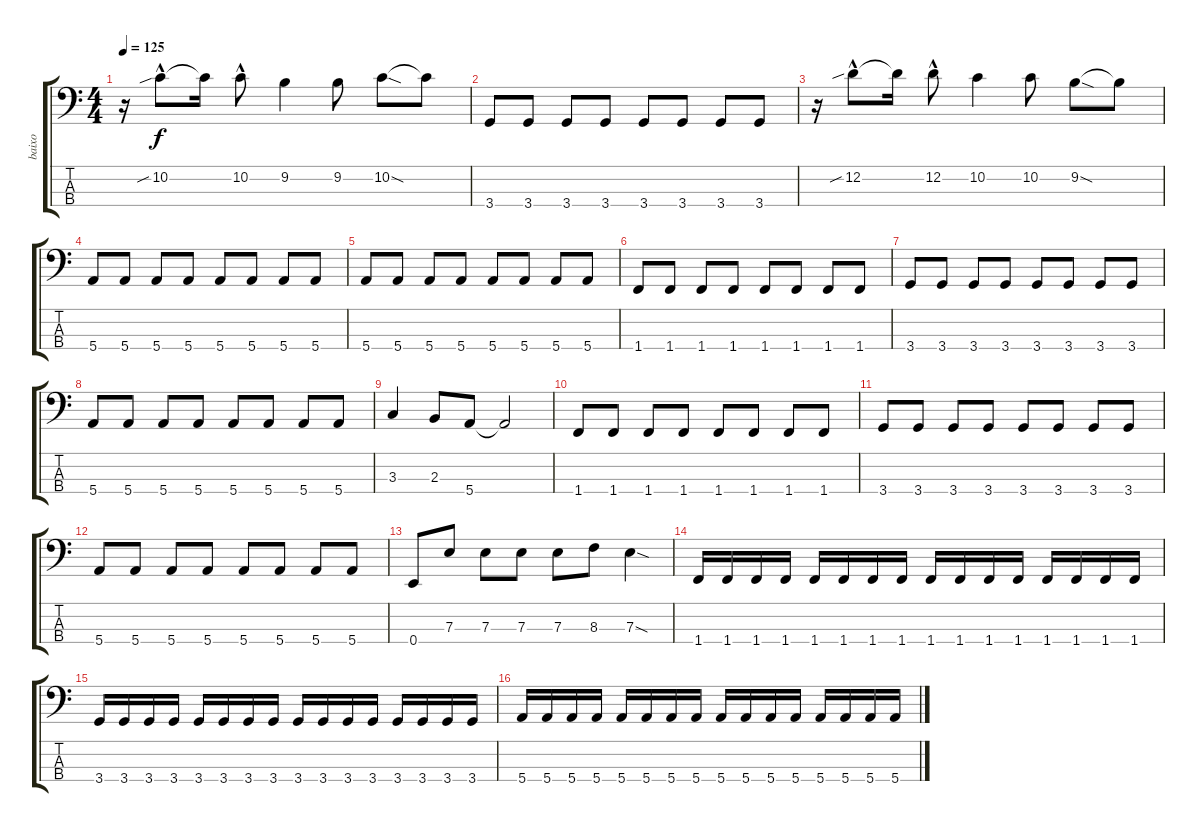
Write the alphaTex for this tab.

\track ("baixo" "baixo") {instrument electricbassfinger}
\staff {score tabs}
\tuning (G2 D2 A1 E1) {hide}
\ts (4 4)
\tempo 125
\clef f4
\ks c
r.16{dy f} 10.2{sib hac}.8 10.2{t}.16 10.2{hac}.8 9.2.4 9.2.8 10.2{sod}.8 10.2{t}.8 |
3.4.8 3.4.8 3.4.8 3.4.8 3.4.8 3.4.8 3.4.8 3.4.8 |
r.16 12.2{sib hac}.8 12.2{t}.16 12.2{hac}.8 10.2.4 10.2.8 9.2{sod}.8 9.2{t}.8 |
5.4.8 5.4.8 5.4.8 5.4.8 5.4.8 5.4.8 5.4.8 5.4.8 |
5.4.8 5.4.8 5.4.8 5.4.8 5.4.8 5.4.8 5.4.8 5.4.8 |
1.4.8 1.4.8 1.4.8 1.4.8 1.4.8 1.4.8 1.4.8 1.4.8 |
3.4.8 3.4.8 3.4.8 3.4.8 3.4.8 3.4.8 3.4.8 3.4.8 |
5.4.8 5.4.8 5.4.8 5.4.8 5.4.8 5.4.8 5.4.8 5.4.8 |
3.3.4 2.3.8 5.4.8 5.4{t}.2 |
1.4.8 1.4.8 1.4.8 1.4.8 1.4.8 1.4.8 1.4.8 1.4.8 |
3.4.8 3.4.8 3.4.8 3.4.8 3.4.8 3.4.8 3.4.8 3.4.8 |
5.4.8 5.4.8 5.4.8 5.4.8 5.4.8 5.4.8 5.4.8 5.4.8 |
0.4.8 7.3.8 7.3.8 7.3.8 7.3.8 8.3.8 7.3{sod}.4 |
1.4.16 1.4.16 1.4.16 1.4.16 1.4.16 1.4.16 1.4.16 1.4.16 1.4.16 1.4.16 1.4.16 1.4.16 1.4.16 1.4.16 1.4.16 1.4.16 |
3.4.16 3.4.16 3.4.16 3.4.16 3.4.16 3.4.16 3.4.16 3.4.16 3.4.16 3.4.16 3.4.16 3.4.16 3.4.16 3.4.16 3.4.16 3.4.16 |
5.4.16 5.4.16 5.4.16 5.4.16 5.4.16 5.4.16 5.4.16 5.4.16 5.4.16 5.4.16 5.4.16 5.4.16 5.4.16 5.4.16 5.4.16 5.4.16
